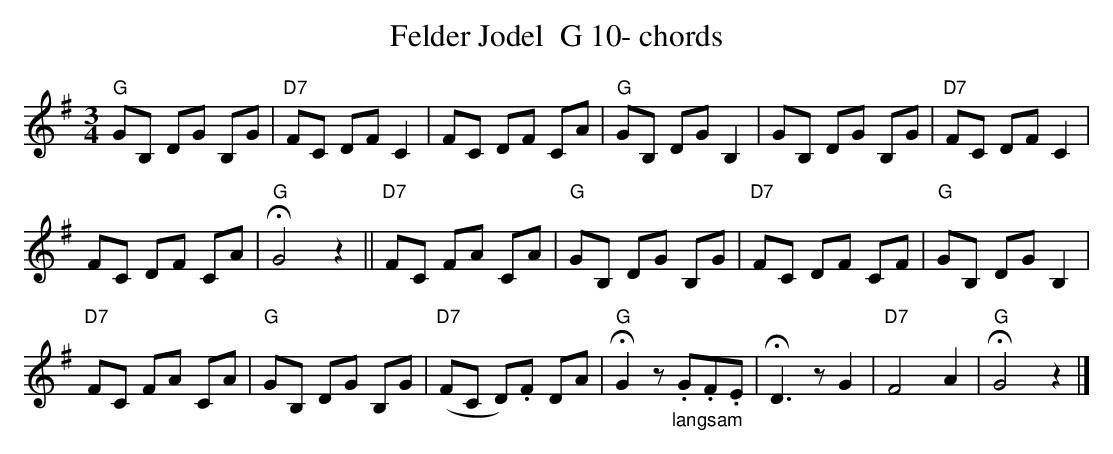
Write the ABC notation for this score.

X:1
T:Felder Jodel  G 10- chords
M:3/4
L:1/8
K:Gmaj%%MIDI gchordon
"G"GB, DG B,G | "D7"FC DFC2 | FC DF CA | "G"GB, DGB,2 | GB, DG B,G | "D7"FC DFC2 |
FC DF CA | "G"!fermata!G4 z2 || "D7"FC FA CA | "G"GB, DG B,G | "D7"FC DF CF | "G"GB, DGB,2 |
"D7"FC FA CA | "G"GB, DG B,G | "D7"(FC D).F DA | "G"!fermata!G2 z"_langsam".G.F.E | !fermata!D3zG2 | "D7"F4A2 | "G"!fermata!G4z2 |]
